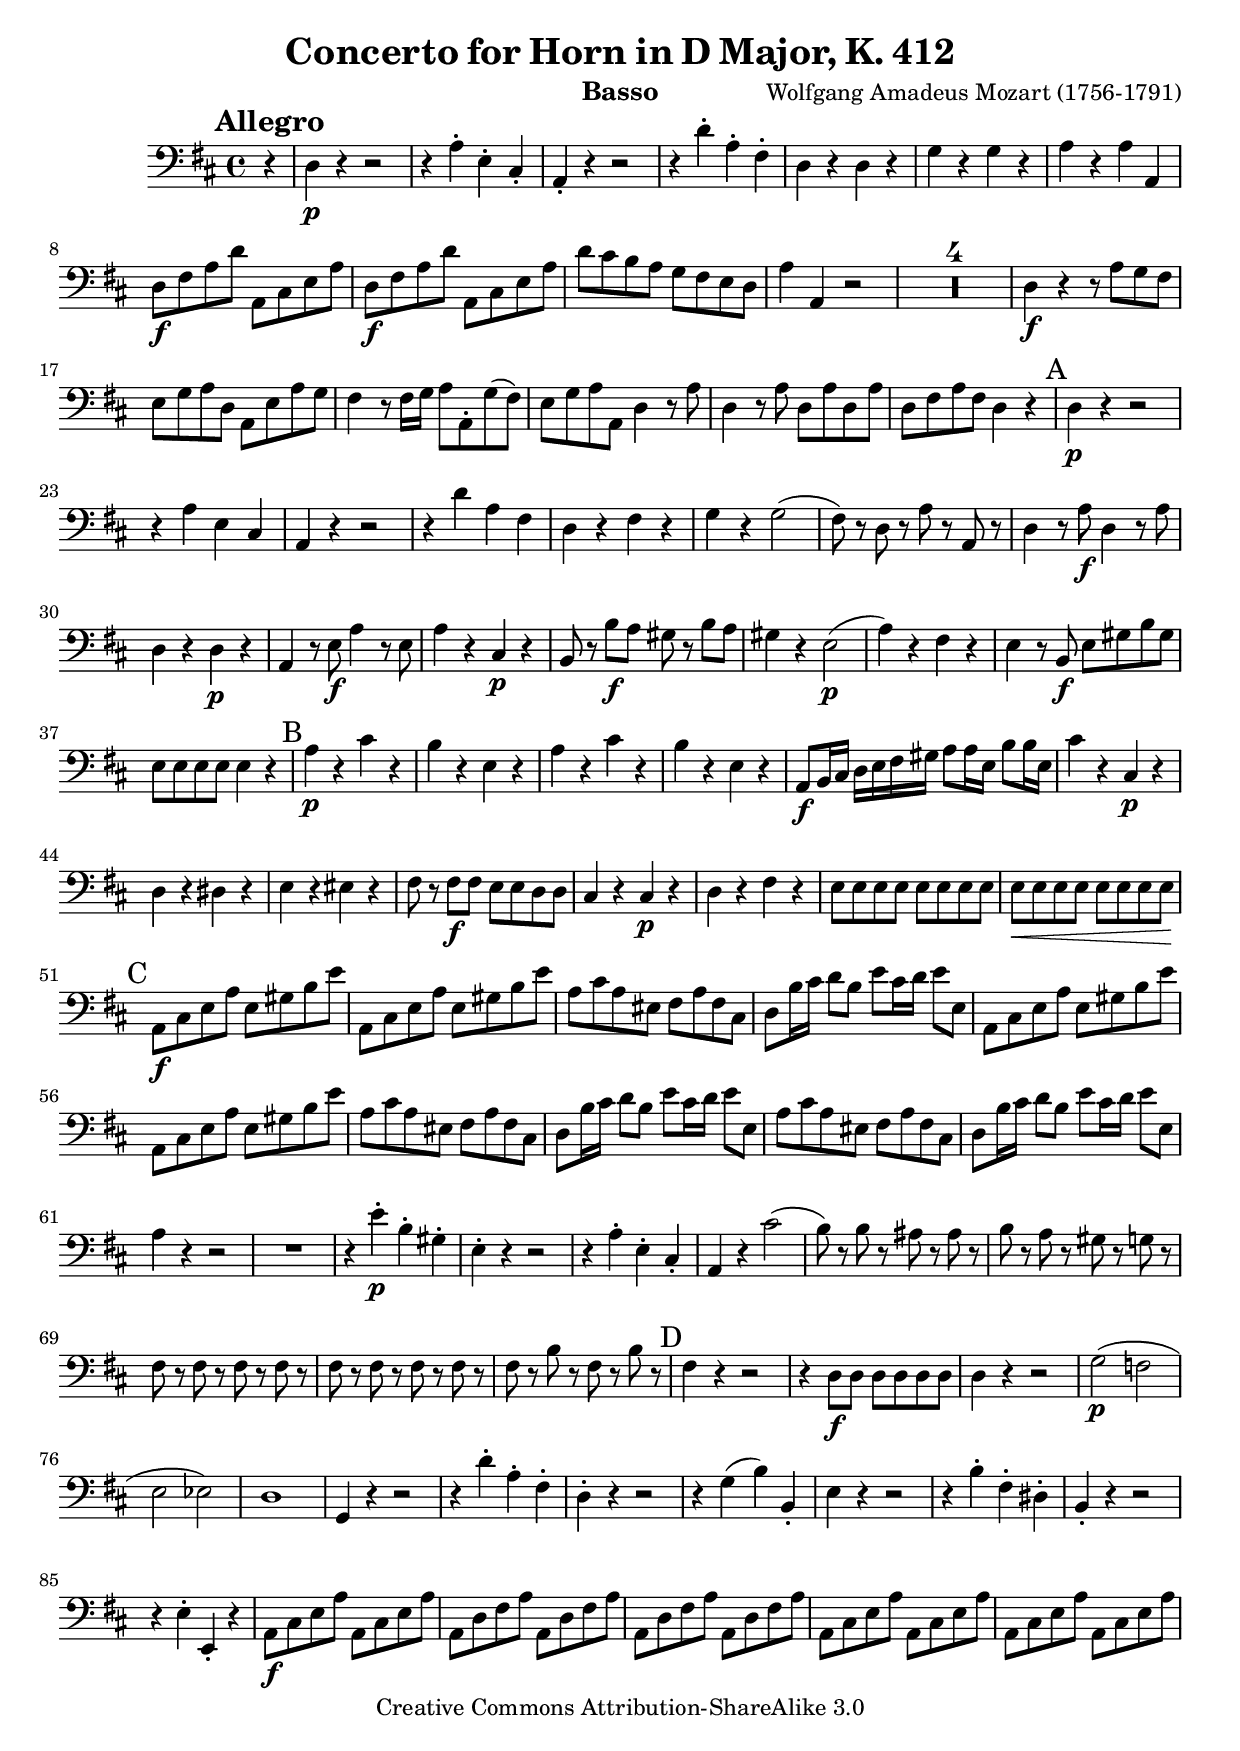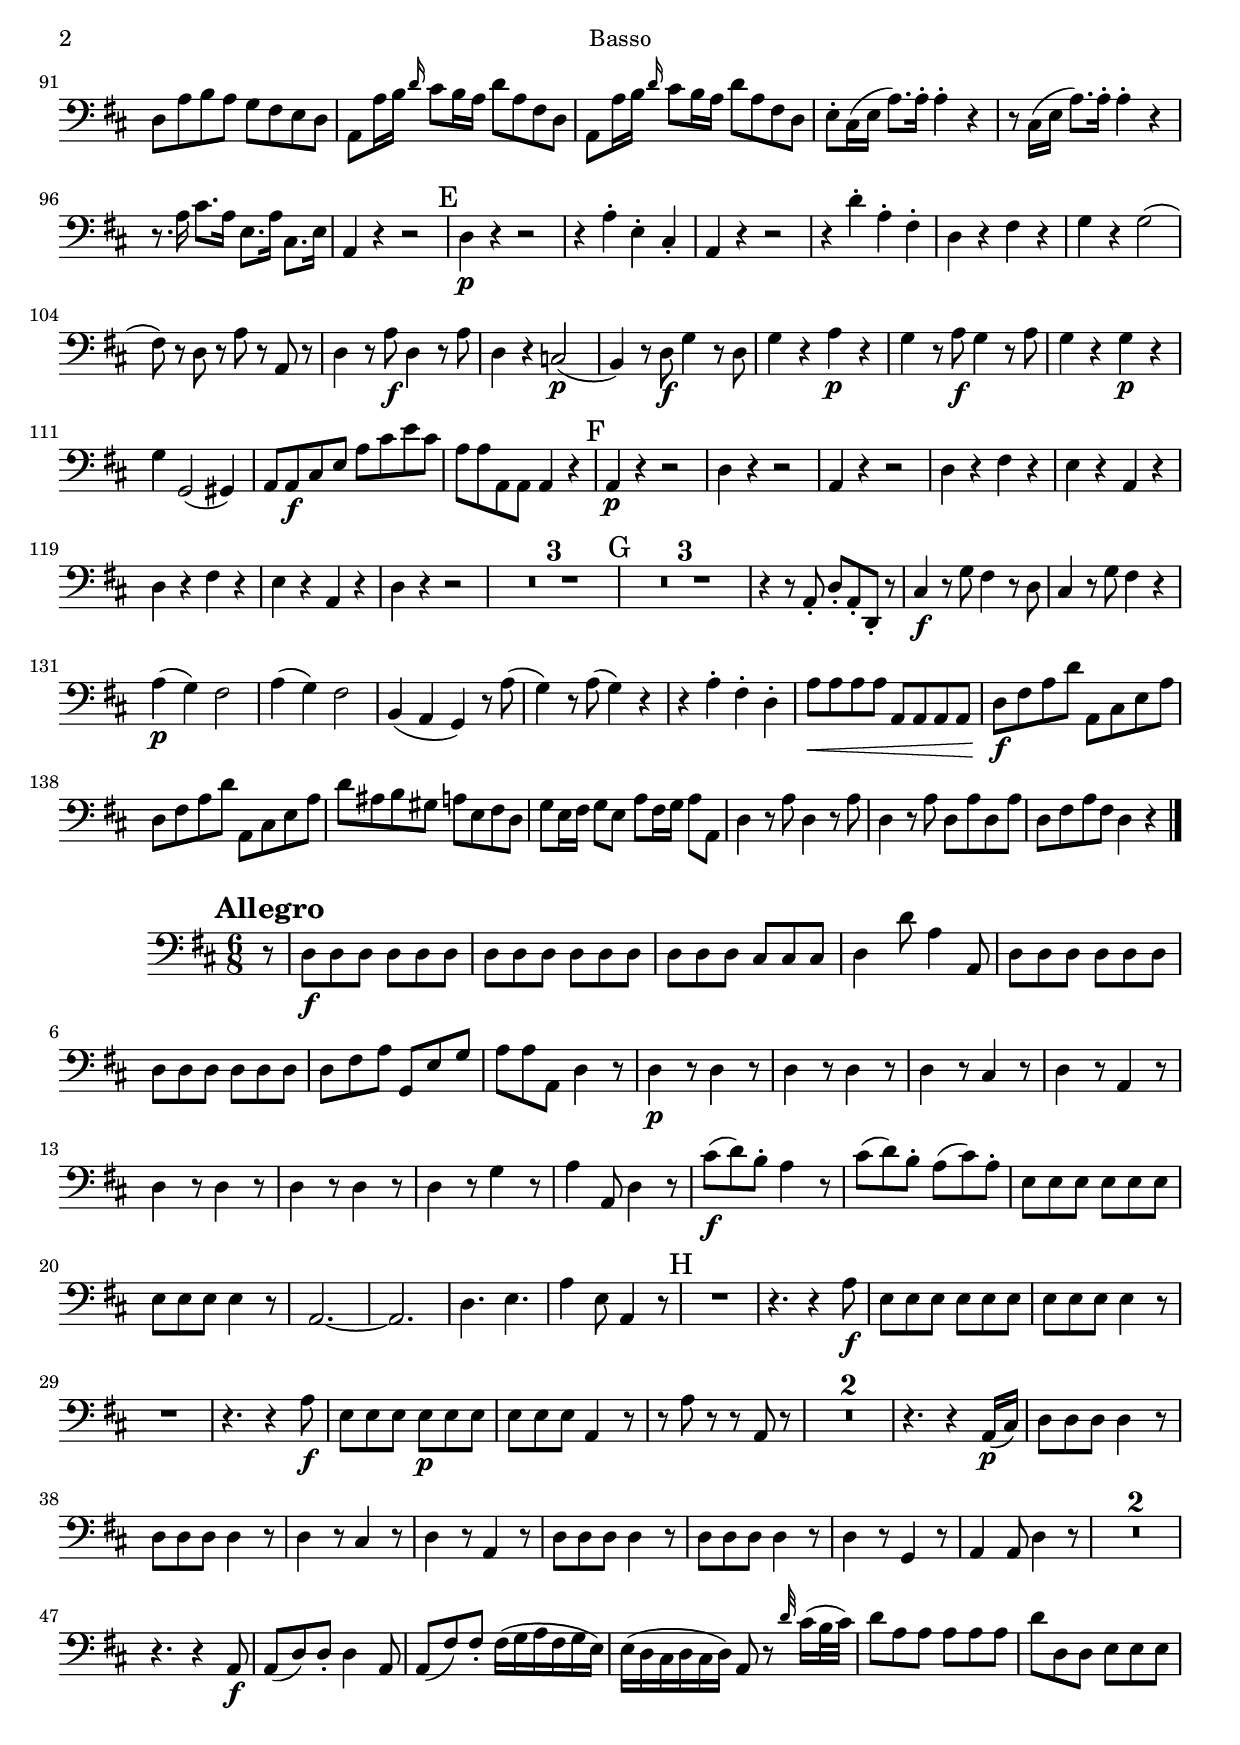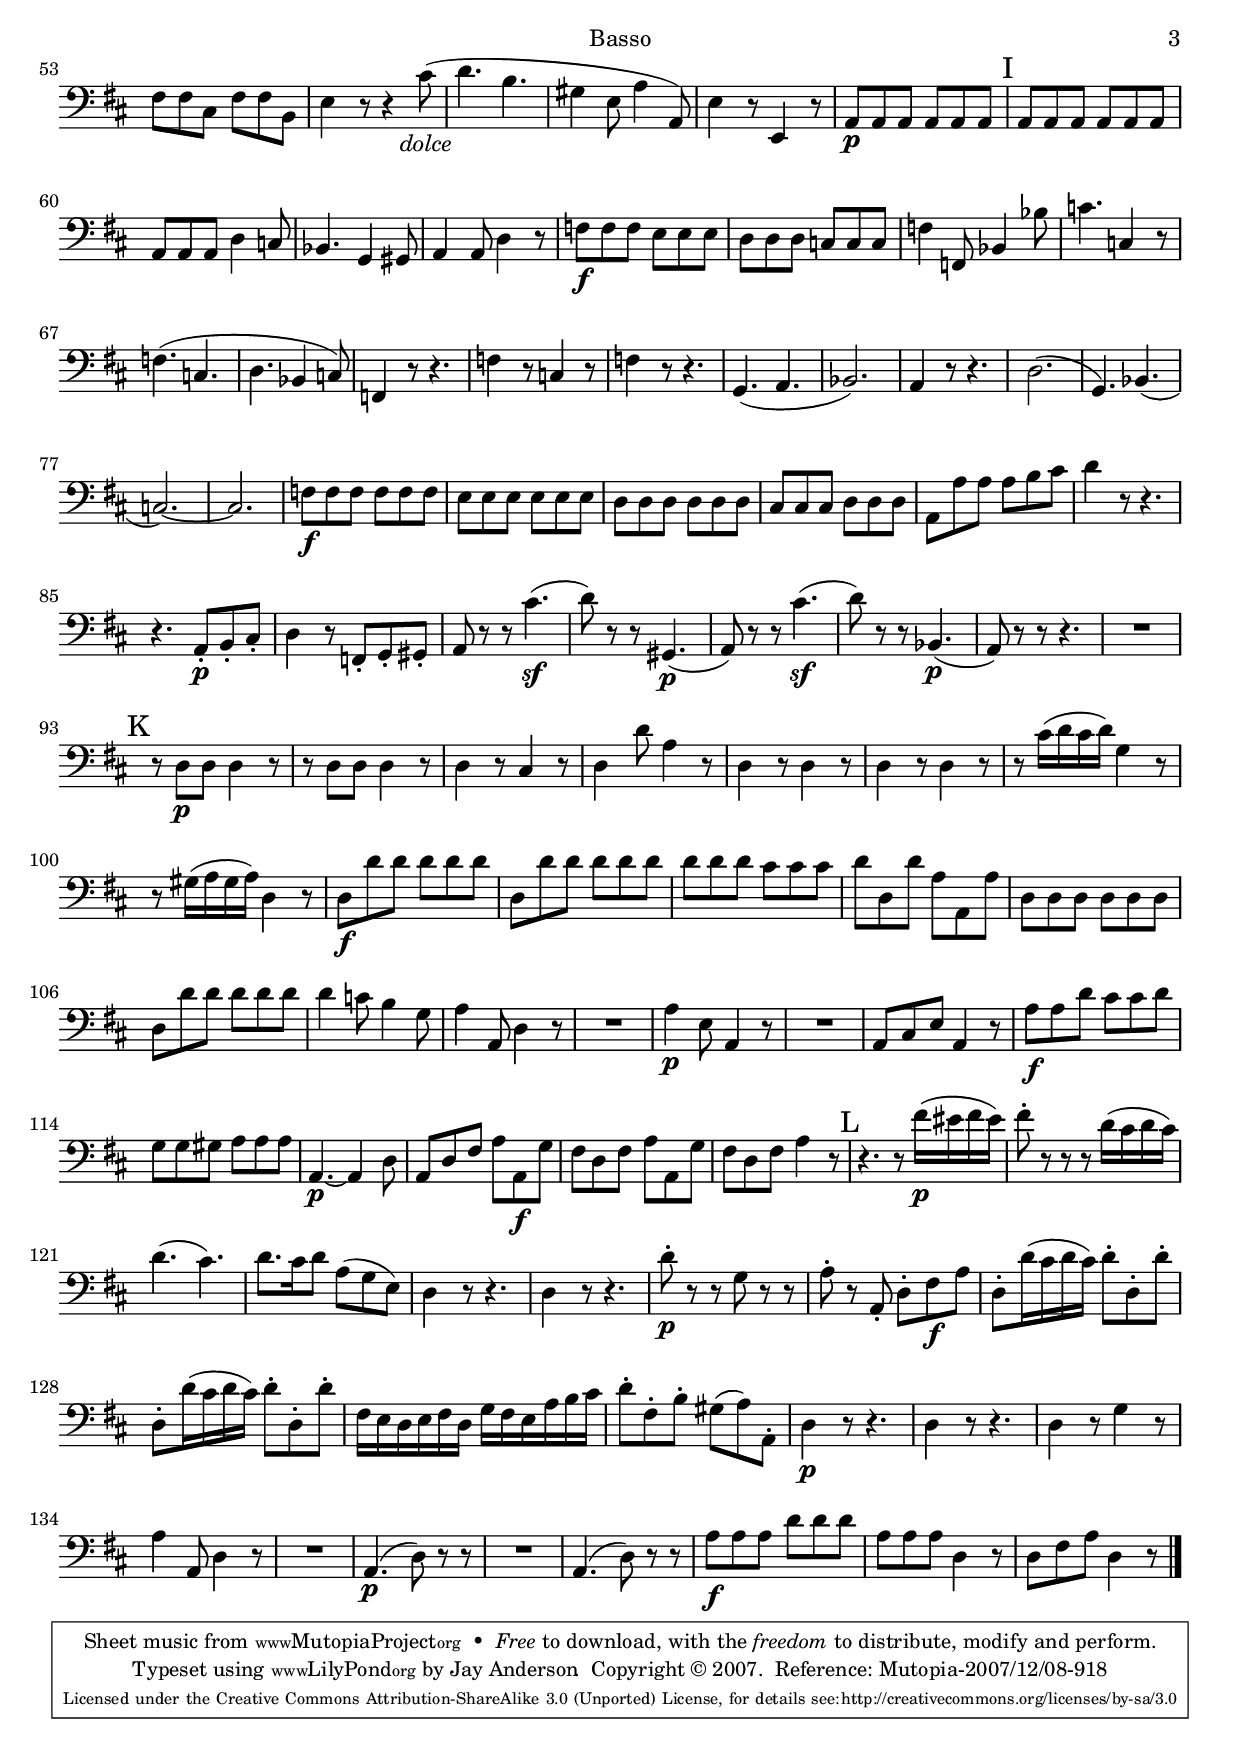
\version "2.13.10"

\include "defs.lyi"
\version "2.13.10"

\include "defs.lyi"

bassMvtI = \relative c
{
  \clef bass
  \key d \major
  r4
  d4\p r r2 |
  r4 a'-. e-. cis-. |
  a-. r r2 |
  r4 d'-. a-. fis-. |
  d r d r |
  g r g r |
  a r a a, |
  \repeat unfold 2
  {
    d8\f fis a d a, cis e a |
  }
  d cis b a g fis e d |
  a'4 a, r2 |
  R1*4 |
  d4\f r r8 a' g fis |
  e g a d, a e' a g |
  fis4 r8 fis16 g a8 a,-. g'( fis) |
  e g a a, d4 r8 a'8 |
  d,4 r8 a' d, a' d, a' |
  d, fis a fis d4 r |
  d4\p r r2 |

  r4 a' e cis |
  a r r2 |
  r4 d' a fis |
  d r fis r |
  g r g2( |
  fis8) r d r a' r a, r |
  d4 r8 a'8\f d,4 r8 a'8 |
  d,4 r d\p r |
  a r8 e'8\f a4 r8 e |
  a4 r cis,\p r |
  b8 r b'\f a gis r b a |
  gis4 r e2(\p |
  a4) r fis r |
  e r8 b\f e gis b gis |
  e e e e e4 r |
  a4\p r cis r |
  b r e, r |
  a r cis r |
  b r e, r |
  a,8\f b16 cis d e fis gis a8 a16 e b'8 b16 e, |
  cis'4 r cis,\p r |
  d r dis r |
  e r eis r |
  fis8 r fis\f fis e e d d |
  cis4 r cis\p r |
  d r fis r |
  \repeat unfold 8 e8 |
  e\< \repeat unfold 7 e8 |

  a,\f cis e a e gis b e |
  a,, cis e a e gis b e |
  a, cis a eis fis a fis cis |
  d8 b'16 cis d8 b e cis16 d e8 e, |
  a, cis e a e gis b e |
  a,, cis e a e gis b e |
  a, cis a eis fis a fis cis |
  d8 b'16 cis d8 b e cis16 d e8 e, |
  a cis a eis fis a fis cis |
  d8 b'16 cis d8 b e cis16 d e8 e, |
  a4 r r2 |
  R1 |
  r4 e'4-.\p b-. gis-. |
  e-. r r2 |
  r4 a-. e-. cis-. |
  a r cis'2( |
  b8) r b r ais r ais r |
  b r a r gis r g r |
  \repeat unfold 8 {fis r} |
  fis r b r fis r b r |
  fis4 r r2 |
  r4 d8\f d d d d d |
  d4 r r2 |
  g2(\p f | e ees) |
  d1 |

  g,4 r r2 |
  r4 d''-. a-. fis-. |
  d-. r r2 |
  r4 g( b) b,-. |
  e r r2 |
  r4 b'-. fis-. dis-. |
  b-. r r2 |
  r4 e-. e,-. r |

  a8\f cis e a a, cis e a |
  \repeat unfold 4 {a, d fis a} |
  \repeat unfold 4 {a, cis e a} |
  d, a' b a g fis e d |
  \repeat unfold 2
  {
    a8 a'16 b \grace d16 cis8 b16 a d8 a fis d |
  }
  e8-. cis16( e a8.) a16-. a4-. r |
  r8 cis,16( e a8.) a16-. a4-. r |
  r8. a16 cis8. a16 e8. a16 cis,8. e16 |
  a,4 r r2 |

  d4\p r r2 |
  r4 a'-. e-. cis-. |
  a r r2 |
  r4 d'-. a-. fis-. |
  d r fis r |
  g r g2( |
  fis8) r d r a' r a, r |
  d4 r8 a'\f d,4 r8 a' |
  d,4 r c2(\p |
  b4) r8 d\f g4 r8 d |
  g4 r a\p r |
  g r8 a\f g4 r8 a |
  g4 r g\p r |
  g g,2( gis4) |
  a8 a\f cis e a cis e cis |
  a a a, a a4 r |
  a4\p r r2 |
  d4 r r2 |
  a4 r r2 |

  \repeat unfold 2
  {
    d4 r fis r |
    e r a, r |
  }
  d4 r r2 |
  R1*6 |
  r4 r8 a-. d-. a-. d,-. r |
  cis'4\f r8 g' fis4 r8 d |
  cis4 r8 g' fis4 r |
  a4(\p g) fis2 |
  a4( g) fis2 |
  b,4( a g) r8 a'( |
  g4) r8 a( g4) r4 |
  r a-. fis-. d-. |
  a'8\< a a a a, a a a |
  d\f fis a d a, cis e a |
  d, fis a d a, cis e a |
  d ais b gis a e fis d |
  g e16 fis g8 e a fis16 g a8 a, |
  d4 r8 a' d,4 r8 a' |
  d,4 r8 a' d, a' d, a' |
  d, fis a fis d4 r |
}


\version "2.13.10"

\include "defs.lyi"

bassMvtII = \relative c
{
  \clef bass
  \key d \major
  r8
  d\f \repeat unfold 14 d cis cis cis |
  d4 d'8 a4 a,8 |
  \repeat unfold 12 d8 |
  d fis a g, e' g |
  a a a, d4 r8 |
  d4\p r8 \repeat unfold 4 {d4 r8} cis4 r8 |
  d4 r8 a4 r8 |
  \repeat unfold 5 {d4 r8} g4 r8 |
  a4 a,8 d4 r8 |

  cis'(\f d) b-. a4 r8 |
  cis( d) b-. a( cis) a-. |
  \repeat unfold 9 e8 e4 r8 |
  a,2.~ | a |
  d4. e |
  a4 e8 a,4 r8 |
  R2. |
  r4. r4 a'8\f |
  \repeat unfold 9 e8 e4 r8 |
  R2. |
  r4. r4 a8\f |
  e8 e e e\p e e |
  e e e a,4 r8 |
  r8 a' r r a, r |
  R2.*2 |
  r4. r4 a16(\p cis) |
  \repeat unfold 2 {d8 d d d4 r8} |
  d4 r8 cis4 r8 |
  d4 r8 a4 r8 |
  \repeat unfold 2 {d8 d d d4 r8} |
  d4 r8 g,4 r8 |
  a4 a8 d4 r8 |

  R2.*2 |
  r4. r4 a8\f |
  a( d) d-. d4 a8 |
  a( fis') fis-. fis16( g a fis g e) |
  e( d cis d cis d) a8 r \grace d'32 cis16( b32 cis) |
  d8 a a a a a |
  d d, d e e e |
  fis fis cis fis fis b, |
  e4 r8 r4 cis'8(\dolce |
  d4.( b |
  gis4 e8 a4 a,8) |
  e'4 r8 e,4 r8 |
  a8\p \repeat unfold 14 a d4 c8 |
  bes4. g4 gis8 |
  a4 a8 d4 r8 |
  f8\f f f e e e |
  d d d c c c |
  f4 f,8 bes4 bes'8 |
  c4. c,4 r8 |

  f4.( c |
  d bes4 c8) |
  f,4 r8 r4. |
  f'4 r8 c4 r8 |
  f4 r8 r4. |
  g,4.( a |
  bes2.) |
  a4 r8 r4. |
  d2.( |
  g,4.) bes( |
  c2.~) | c |
  f8\f f f f f f |
  \repeat unfold 6 e |
  \repeat unfold 6 d |
  cis cis cis d d d |
  a a' a a b cis |
  d4 r8 r4. |
  r4. a,8-.\p b-. cis-. |
  d4 r8 f,-. g-. gis-. |
  a r r cis'4.(\sf |
  d8) r r gis,,4.(\p |
  a8) r r cis'4.(\sf |
  d8) r r bes,4.(\p |
  a8) r r r4. |
  R2. |
  r8 d\p d d4 r8 |
  r8 d d d4 r8 |
  d4 r8 cis4 r8 |
  d4 d'8 a4 r8 |
  \repeat unfold 4 {d,4 r8} |
  r8 cis'16( d cis d) g,4 r8 |
  r8 gis16( a gis a) d,4 r8 |

  d8\f d' d d d d |
  d,8 d' d d d d |
  d d d cis cis cis |
  d d, d' a a, a' |
  d, d d d d d |
  d8 d' d d d d |
  d4 c8 b4 g8 |
  a4 a,8 d4 r8 |

  R2. |
  a'4\p e8 a,4 r8 |
  R2. |
  a8 cis e a,4 r8 |
  a'\f a d cis cis d |
  g, g gis a a a |
  a,4.~\p a4 d8 |
  a d fis a a,\f g' |
  fis d fis a a, g' |
  fis d fis a4 r8 |

  r4. r8 fis'16(\p eis fis eis) |
  fis8-. r r r d16( cis d cis) |
  d4.( cis) |
  d8. cis16 d8 a( g e) |
  d4 r8 r4. |
  d4 r8 r4. |
  d'8-.\p r r g, r r |
  a-. r a,-. d-. fis\f a |
  \repeat unfold 2 {d,-. d'16( cis d cis) d8-. d,-. d'-. |}
  fis,16 e d e fis d g fis e a b cis |
  d8-. fis,-. b-. gis( a) a,-. |
  d4\p r8 r4. |
  d4 r8 r4. |
  d4 r8 g4 r8 |
  a4 a,8 d4 r8 |
  R2. |
  a4.(\p d8) r r |
  R2. |
  a4.( d8) r r |
  a'8\f a a d d d |
  a a a d,4 r8 |
  d fis a d,4 r8 |
}



instrument = "Basso"

\paper
{
  ragged-last-bottom = ##f
}

\book
{
  \include "Header.lyi"
  \score
  {
    \new Staff
    {
      \set Score.skipBars = ##t
      << \bassMvtI \outlineMvtI >>
    }
  }
  \score
  {
    \new Staff
    {
      \set Score.skipBars = ##t
      << \bassMvtII \outlineMvtII >>
    }
  }
}

